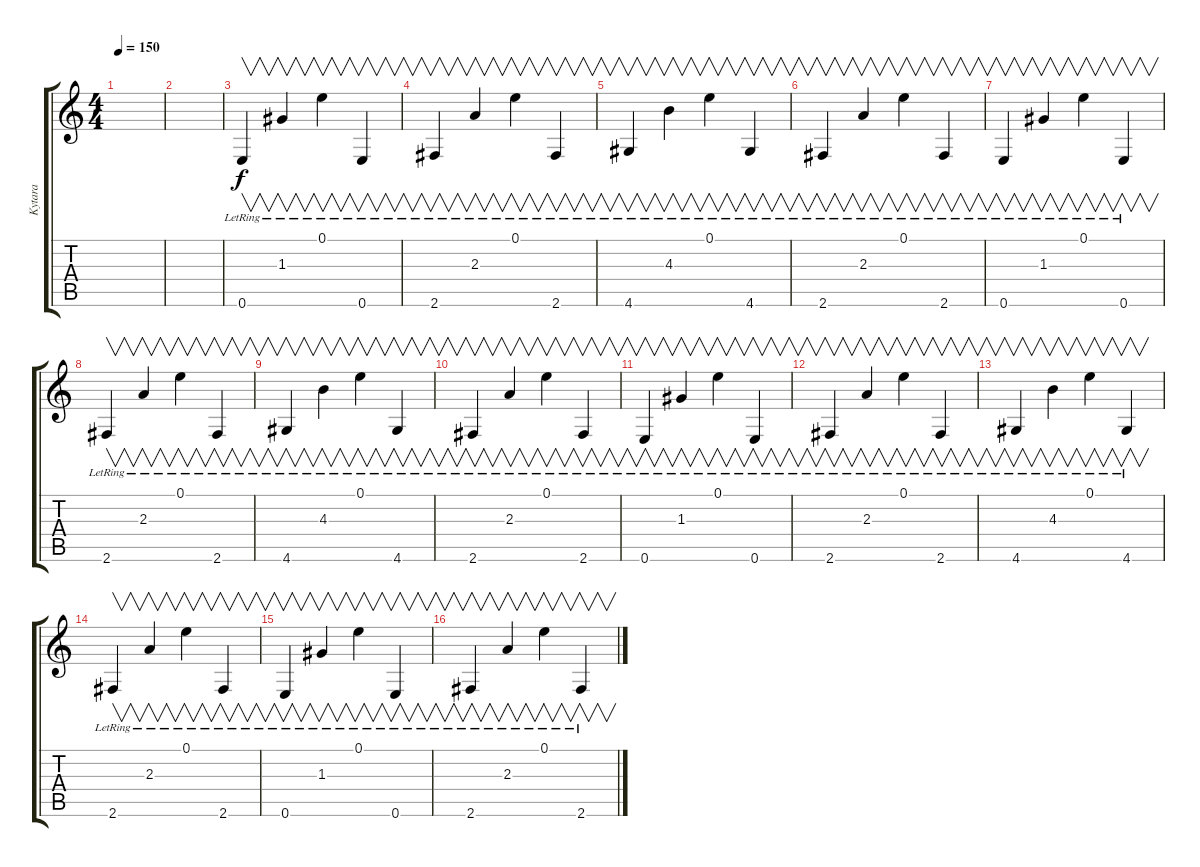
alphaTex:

\track ("Kytara" "Kytara") {instrument acousticguitarsteel}
\staff {score tabs}
\tuning (E4 B3 G3 D3 A2 E2) {hide}
\ts (4 4)
\tempo 150
\clef g2
\ks c
|
|
0.6{lr}.4{v} 1.3{lr}.4{v} 0.1{lr}.4{v} 0.6{lr}.4{v} |
2.6{lr}.4{v} 2.3{lr}.4{v} 0.1{lr}.4{v} 2.6{lr}.4{v} |
4.6{lr}.4{v} 4.3{lr}.4{v} 0.1{lr}.4{v} 4.6{lr}.4{v} |
2.6{lr}.4{v} 2.3{lr}.4{v} 0.1{lr}.4{v} 2.6{lr}.4{v} |
0.6{lr}.4{v} 1.3{lr}.4{v} 0.1{lr}.4{v} 0.6{lr}.4{v} |
2.6{lr}.4{v} 2.3{lr}.4{v} 0.1{lr}.4{v} 2.6{lr}.4{v} |
4.6{lr}.4{v} 4.3{lr}.4{v} 0.1{lr}.4{v} 4.6{lr}.4{v} |
2.6{lr}.4{v} 2.3{lr}.4{v} 0.1{lr}.4{v} 2.6{lr}.4{v} |
0.6{lr}.4{v} 1.3{lr}.4{v} 0.1{lr}.4{v} 0.6{lr}.4{v} |
2.6{lr}.4{v} 2.3{lr}.4{v} 0.1{lr}.4{v} 2.6{lr}.4{v} |
4.6{lr}.4{v} 4.3{lr}.4{v} 0.1{lr}.4{v} 4.6{lr}.4{v} |
2.6{lr}.4{v} 2.3{lr}.4{v} 0.1{lr}.4{v} 2.6{lr}.4{v} |
0.6{lr}.4{v} 1.3{lr}.4{v} 0.1{lr}.4{v} 0.6{lr}.4{v} |
2.6{lr}.4{v} 2.3{lr}.4{v} 0.1{lr}.4{v} 2.6{lr}.4{v}
